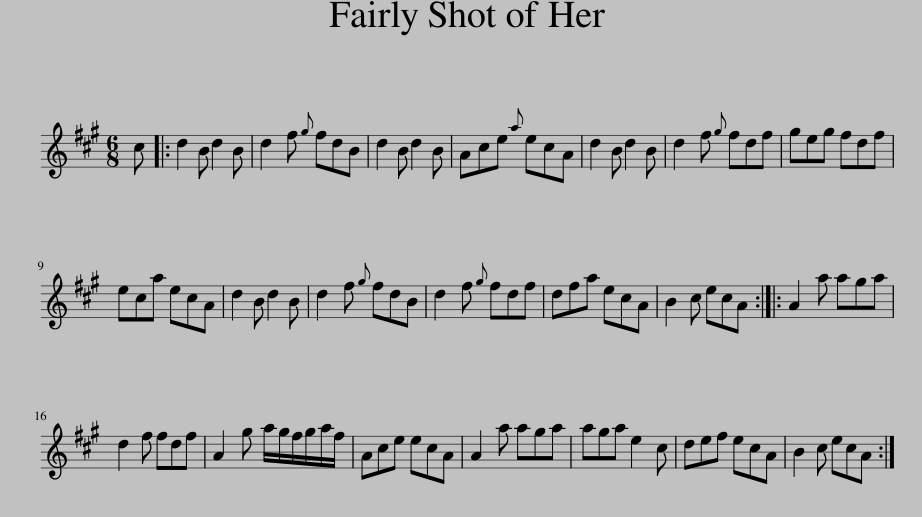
X:1
L:1/8
M:6/8
I:linebreak $
K:A
V:1 treble
V:1
 c |: d2 B d2 B | d2 f{g} fdB | d2 B d2 B | Ace{a} ecA | %5
 d2 B d2 B | d2 f{g} fdf | geg fdf |$ eca ecA | d2 B d2 B | %10
 d2 f{g} fdB | d2 f{g} fdf | dfa ecA | B2 c ecA :: A2 a aga |$ %15
 d2 f fdf | A2 g a/g/f/g/a/f/ | Ace ecA | A2 a aga | aga e2 c | %20
 def ecA | B2 c ecA :| %22
